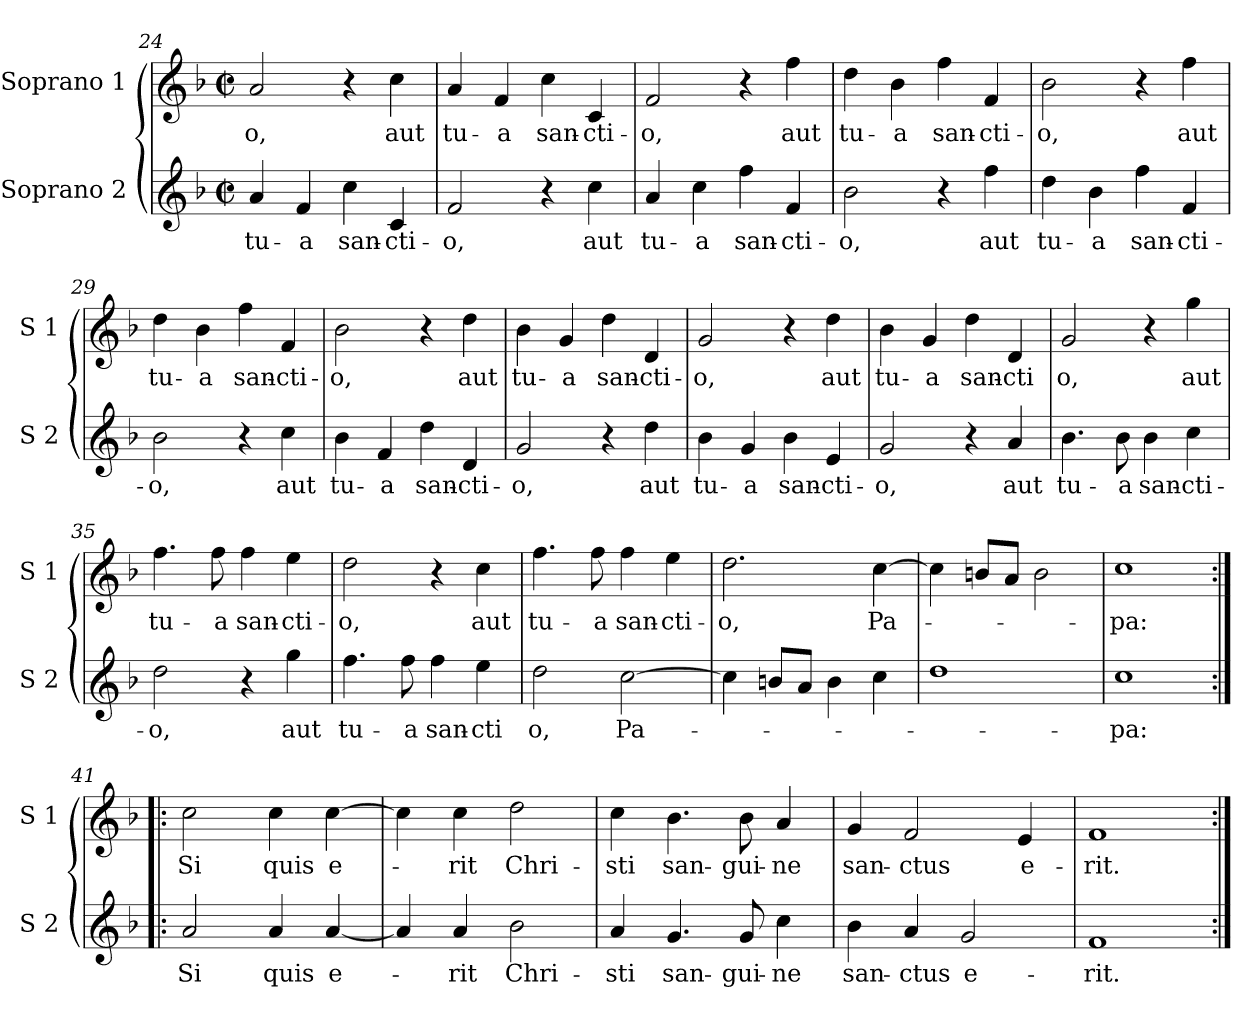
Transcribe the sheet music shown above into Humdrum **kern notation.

**kern	**text	**kern	**text
*part2	*part2	*part1	*part1
*staff2	*staff2	*staff1	*staff1
*I"Soprano 2	*	*I"Soprano 1	*
*I'S 2	*	*I'S 1	*
*clefG2	*	*clefG2	*
*k[b-]	*	*k[b-]	*
*F:	*	*F:	*
*M2/2	*	*M2/2	*
*met(c|)	*	*met(c|)	*
=24	=24	=24	=24
!	!LO:LY:b	!	!LO:LY:b
4a/	tu-	2a/	-o,
!	!LO:LY:b	!	!
4f/	-a	.	.
!	!LO:LY:b	!	!
4cc\	san-	4r	.
!	!LO:LY:b	!	!LO:LY:b
4c/	-cti-	4cc\	aut
!!LO:PB:g=z
=25	=25	=25	=25
!	!LO:LY:b	!	!LO:LY:b
2f/	-o,	4a/	tu-
!	!	!	!LO:LY:b
.	.	4f/	-a
!	!	!	!LO:LY:b
4r	.	4cc\	san-
!	!LO:LY:b	!	!LO:LY:b
4cc\	aut	4c/	-cti-
=26	=26	=26	=26
!	!LO:LY:b	!	!LO:LY:b
4a/	tu-	2f/	-o,
!	!LO:LY:b	!	!
4cc\	-a	.	.
!	!LO:LY:b	!	!
4ff\	san-	4r	.
!	!LO:LY:b	!	!LO:LY:b
4f/	-cti-	4ff\	aut
=27	=27	=27	=27
!	!LO:LY:b	!	!LO:LY:b
2b-\	-o,	4dd\	tu-
!	!	!	!LO:LY:b
.	.	4b-\	-a
!	!	!	!LO:LY:b
4r	.	4ff\	san-
!	!LO:LY:b	!	!LO:LY:b
4ff\	aut	4f/	-cti-
=28	=28	=28	=28
!	!LO:LY:b	!	!LO:LY:b
4dd\	tu-	2b-\	-o,
!	!LO:LY:b	!	!
4b-\	-a	.	.
!	!LO:LY:b	!	!
4ff\	san-	4r	.
!	!LO:LY:b	!	!LO:LY:b
4f/	-cti-	4ff\	aut
=29	=29	=29	=29
!	!LO:LY:b	!	!LO:LY:b
2b-\	-o,	4dd\	tu-
!	!	!	!LO:LY:b
.	.	4b-\	-a
!	!	!	!LO:LY:b
4r	.	4ff\	san-
!	!LO:LY:b	!	!LO:LY:b
4cc\	aut	4f/	-cti-
=30	=30	=30	=30
!	!LO:LY:b	!	!LO:LY:b
4b-\	tu-	2b-\	-o,
!	!LO:LY:b	!	!
4f/	-a	.	.
!	!LO:LY:b	!	!
4dd\	san-	4r	.
!	!LO:LY:b	!	!LO:LY:b
4d/	-cti-	4dd\	aut
!!LO:LB:g=z
=31	=31	=31	=31
!	!LO:LY:b	!	!LO:LY:b
2g/	-o,	4b-\	tu-
!	!	!	!LO:LY:b
.	.	4g/	-a
!	!	!	!LO:LY:b
4r	.	4dd\	san-
!	!LO:LY:b	!	!LO:LY:b
4dd\	aut	4d/	-cti-
=32	=32	=32	=32
!	!LO:LY:b	!	!LO:LY:b
4b-\	tu-	2g/	-o,
!	!LO:LY:b	!	!
4g/	-a	.	.
!	!LO:LY:b	!	!
4b-\	san-	4r	.
!	!LO:LY:b	!	!LO:LY:b
4e/	-cti-	4dd\	aut
=33	=33	=33	=33
!	!LO:LY:b	!	!LO:LY:b
2g/	-o,	4b-\	tu-
!	!	!	!LO:LY:b
.	.	4g/	-a
!	!	!	!LO:LY:b
4r	.	4dd\	san-
!	!LO:LY:b	!	!LO:LY:b
4a/	aut	4d/	-cti
=34	=34	=34	=34
!	!LO:LY:b	!	!LO:LY:b
4.b-\	tu-	2g/	o,
!	!LO:LY:b	!	!
8b-\	-a	.	.
!	!LO:LY:b	!	!
4b-\	san-	4r	.
!	!LO:LY:b	!	!LO:LY:b
4cc\	-cti-	4gg\	aut
=35	=35	=35	=35
!	!LO:LY:b	!	!LO:LY:b
2dd\	-o,	4.ff\	tu-
!	!	!	!LO:LY:b
.	.	8ff\	-a
!	!	!	!LO:LY:b
4r	.	4ff\	san-
!	!LO:LY:b	!	!LO:LY:b
4gg\	aut	4ee\	-cti-
!!LO:LB:g=z
=36	=36	=36	=36
!	!LO:LY:b	!	!LO:LY:b
4.ff\	tu-	2dd\	-o,
!	!LO:LY:b	!	!
8ff\	-a	.	.
!	!LO:LY:b	!	!
4ff\	san-	4r	.
!	!LO:LY:b	!	!LO:LY:b
4ee\	-cti	4cc\	aut
=37	=37	=37	=37
!	!LO:LY:b	!	!LO:LY:b
2dd\	o,	4.ff\	tu-
!	!	!	!LO:LY:b
.	.	8ff\	-a
!	!LO:LY:b	!	!LO:LY:b
[2cc\	Pa-	4ff\	san-
!	!	!	!LO:LY:b
.	.	4ee\	-cti-
=38	=38	=38	=38
!	!	!	!LO:LY:b
4cc\]	.	2.dd\	-o,
8bn/L	.	.	.
8a/J	.	.	.
4b\	.	.	.
!	!	!	!LO:LY:b
4cc\	.	[4cc\	Pa-
=39	=39	=39	=39
1dd	.	4cc\]	.
.	.	8bn/L	.
.	.	8a/J	.
.	.	2b\	.
=40	=40	=40	=40
!	!LO:LY:b	!	!LO:LY:b
1cc	-pa:	1cc	-pa:
!!LO:LB:g=z
=41:|!|:	=41:|!|:	=41:|!|:	=41:|!|:
!	!LO:LY:b	!	!LO:LY:b
2a/	Si	2cc\	Si
!	!LO:LY:b	!	!LO:LY:b
4a/	quis	4cc\	quis
!	!LO:LY:b	!	!LO:LY:b
[4a/	e-	[4cc\	e-
=42	=42	=42	=42
4a/]	.	4cc\]	.
!	!LO:LY:b	!	!LO:LY:b
4a/	-rit	4cc\	-rit
!	!LO:LY:b	!	!LO:LY:b
2b-\	Chri-	2dd\	Chri-
=43	=43	=43	=43
!	!LO:LY:b	!	!LO:LY:b
4a/	-sti	4cc\	-sti
!	!LO:LY:b	!	!LO:LY:b
4.g/	san-	4.b-\	san-
!	!LO:LY:b	!	!LO:LY:b
8g/	-gui-	8b-\	-gui-
!	!LO:LY:b	!	!LO:LY:b
4cc\	-ne	4a/	-ne
=44	=44	=44	=44
!	!LO:LY:b	!	!LO:LY:b
4b-\	san-	4g/	san-
!	!LO:LY:b	!	!LO:LY:b
4a/	-ctus	2f/	-ctus
!	!LO:LY:b	!	!
2g/	e-	.	.
!	!	!	!LO:LY:b
.	.	4e/	e-
=45	=45	=45	=45
!	!LO:LY:b	!	!LO:LY:b
1f	-rit.	1f	-rit.
=:|!	=:|!	=:|!	=:|!
*-	*-	*-	*-
